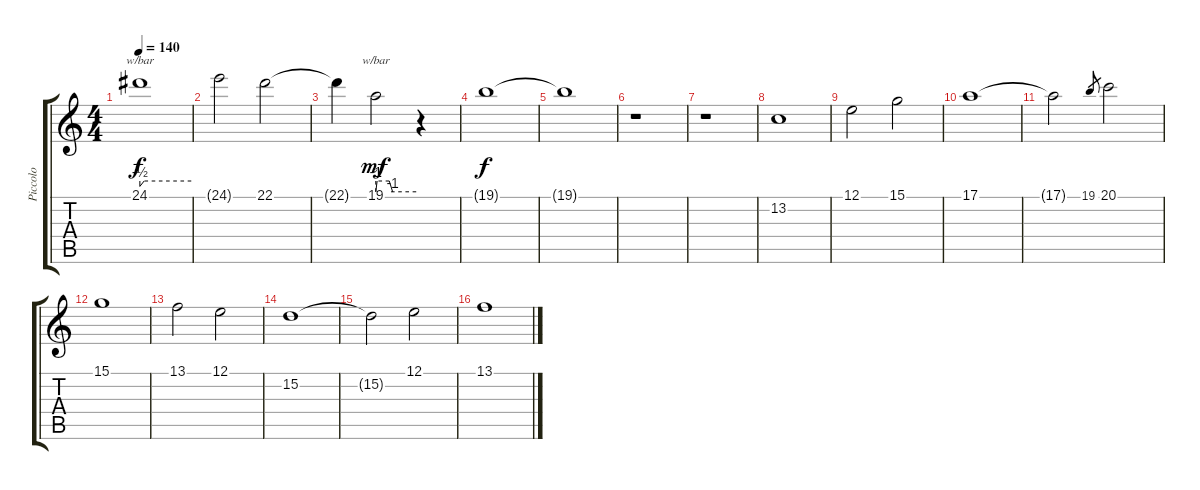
\track ("Piccolo" "Piccolo") {instrument piccolo}
\staff {score tabs}
\tuning (E4 B3 G3 D3 A2 E2) {hide}
\ts (4 4)
\tempo 140
\clef g2
\ks c
24.1.1{tbe (custom default 0 -2 5 0 60 0) dy f volume 12} |
24.1{t}.2 22.1.2 |
22.1{t}.4 19.1.2{tbe (custom default 0 -4 2 0 20 0 25 -4 60 -4) dy mf} r.4 |
19.1{t}.1{dy f} |
19.1{t}.1{volume 0} |
r.1 |
r.1{volume 4} |
13.2.1{volume 12} |
12.1.2 15.1.2 |
17.1.1 |
17.1{t}.2 19.1.8{gr} 20.1.2 |
15.1.1{volume 10} |
13.1.2 12.1.2 |
15.2.1 |
15.2{t}.2{volume 12} 12.1.2 |
13.1.1
